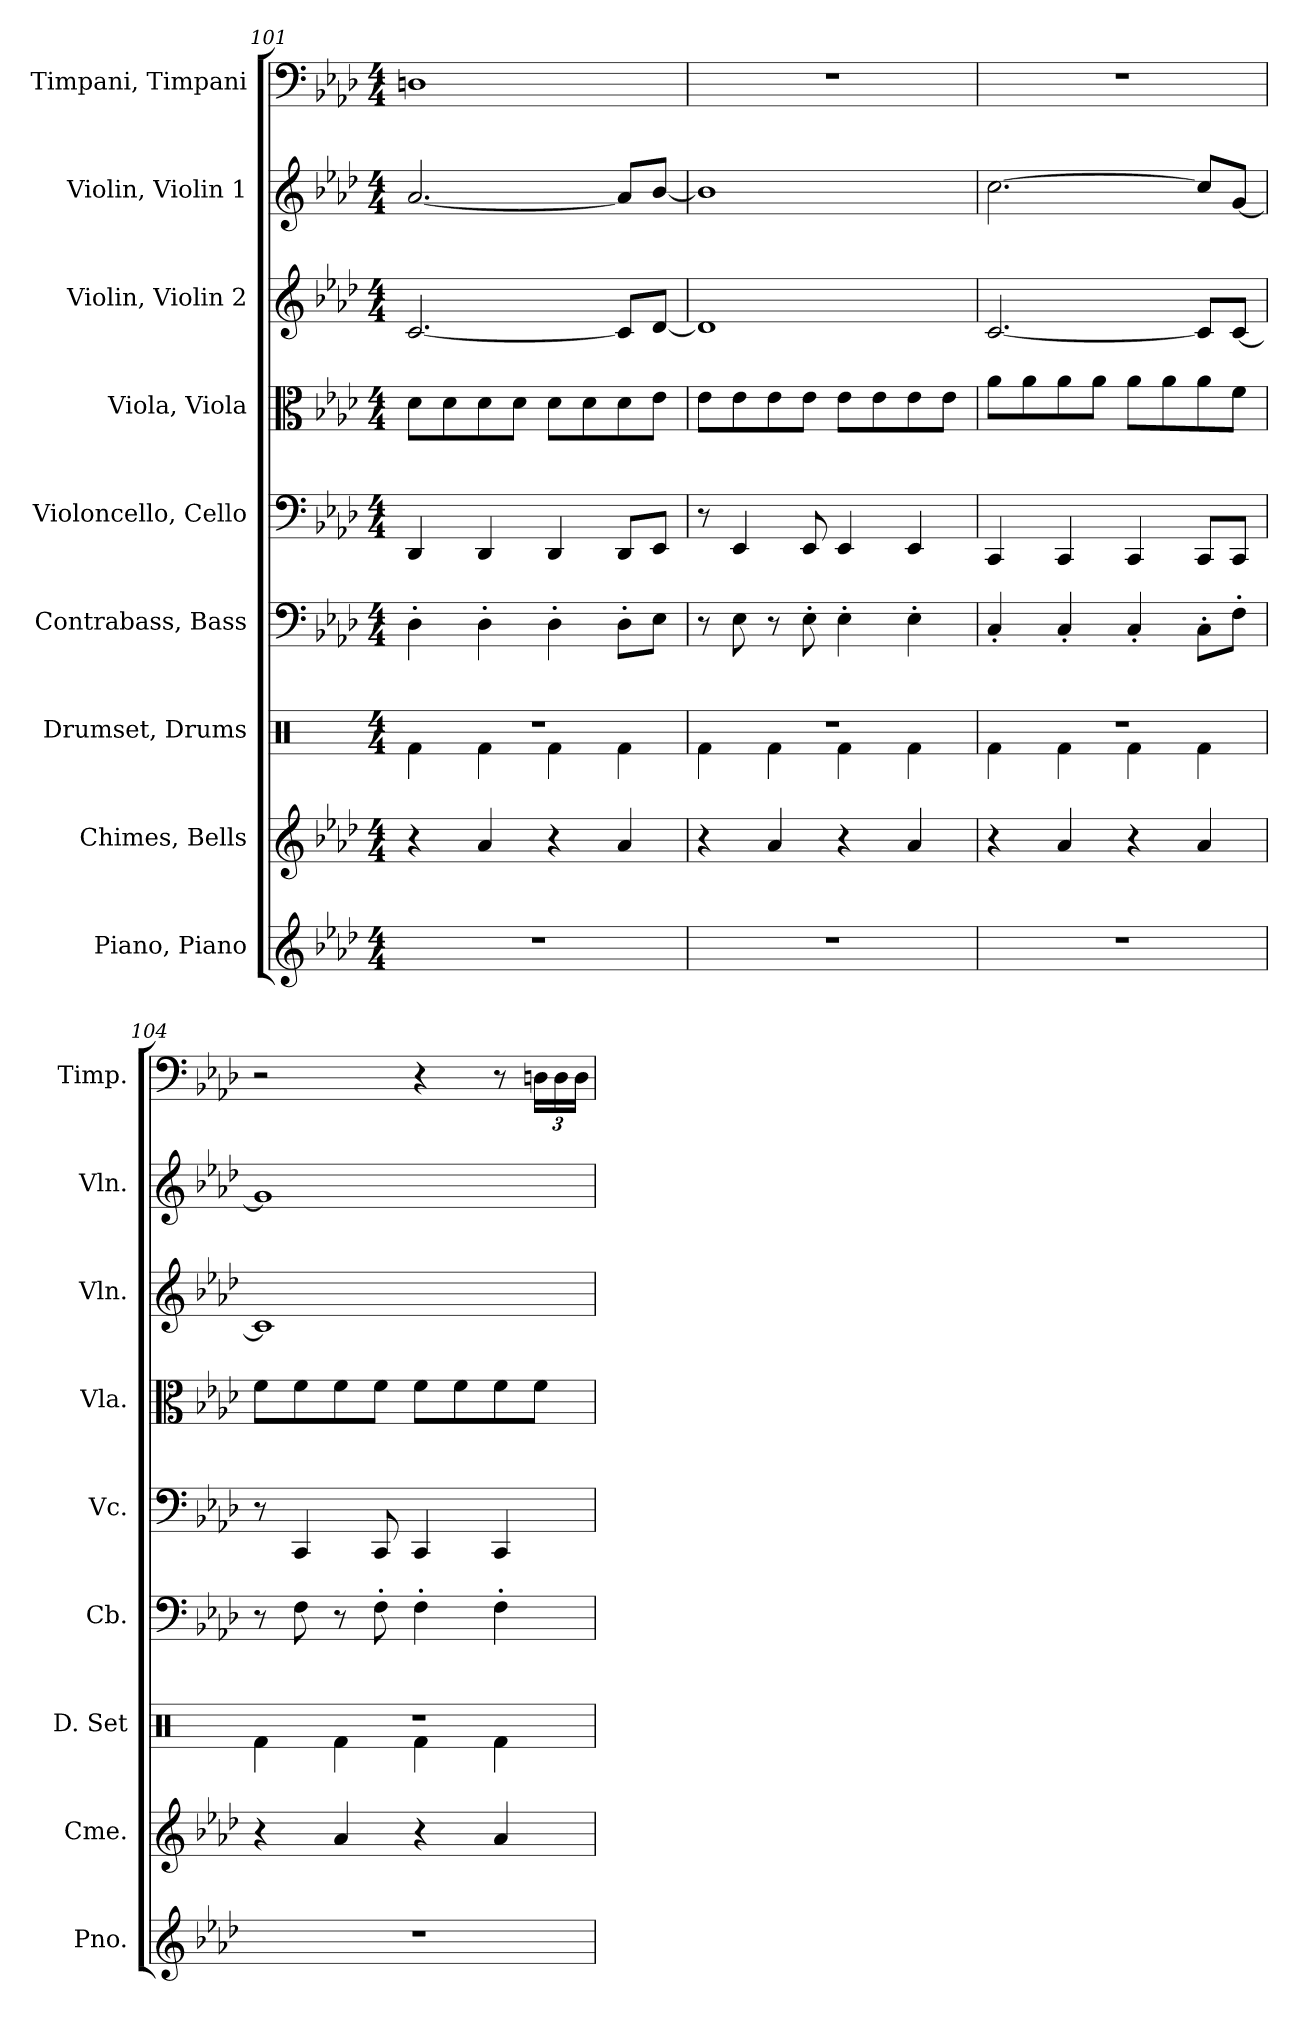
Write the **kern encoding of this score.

**kern	**kern	**kern	**kern	**kern	**kern	**kern	**kern	**kern
*part9	*part8	*part7	*part6	*part5	*part4	*part3	*part2	*part1
*staff9	*staff8	*staff7	*staff6	*staff5	*staff4	*staff3	*staff2	*staff1
*I"Piano, Piano	*I"Chimes, Bells	*I"Drumset, Drums	*I"Contrabass, Bass	*I"Violoncello, Cello	*I"Viola, Viola	*I"Violin, Violin 2	*I"Violin, Violin 1	*I"Timpani, Timpani
*I'Pno.	*I'Cme.	*I'D. Set	*I'Cb.	*I'Vc.	*I'Vla.	*I'Vln.	*I'Vln.	*I'Timp.
!!LO:PB:g=z
*clefG2	*clefG2	*clefX	*clefF4	*clefF4	*clefC3	*clefG2	*clefG2	*clefF4
*	*	*	*ITrd7c12	*	*	*	*	*
*k[b-e-a-d-]	*k[b-e-a-d-]	*k[]	*k[b-e-a-d-]	*k[b-e-a-d-]	*k[b-e-a-d-]	*k[b-e-a-d-]	*k[b-e-a-d-]	*k[b-e-a-d-]
*M4/4	*M4/4	*M4/4	*M4/4	*M4/4	*M4/4	*M4/4	*M4/4	*M4/4
=101	=101	=101	=101	=101	=101	=101	=101	=101
*	*	*^	*	*	*	*	*	*
1r	4r	1r	4Rf\	4DD-'\	4DD-/	8d-\L	[2.c/	[2.a-/	1Dn
.	.	.	.	.	.	8d-\	.	.	.
.	4a-/	.	4Rf\	4DD-'\	4DD-/	8d-\	.	.	.
.	.	.	.	.	.	8d-\J	.	.	.
.	4r	.	4Rf\	4DD-'\	4DD-/	8d-\L	.	.	.
.	.	.	.	.	.	8d-\	.	.	.
.	4a-/	.	4Rf\	8DD-'\L	8DD-/L	8d-\	8c/L]	8a-/L]	.
.	.	.	.	8EE-\J	8EE-/J	8e-\J	[8d-/J	[8b-/J	.
=102	=102	=102	=102	=102	=102	=102	=102	=102	=102
1r	4r	1r	4Rf\	8r	8r	8e-\L	1d-]	1b-]	1r
.	.	.	.	8EE-\	4EE-/	8e-\	.	.	.
.	4a-/	.	4Rf\	8r	.	8e-\	.	.	.
.	.	.	.	8EE-'\	8EE-/	8e-\J	.	.	.
.	4r	.	4Rf\	4EE-'\	4EE-/	8e-\L	.	.	.
.	.	.	.	.	.	8e-\	.	.	.
.	4a-/	.	4Rf\	4EE-'\	4EE-/	8e-\	.	.	.
.	.	.	.	.	.	8e-\J	.	.	.
=103	=103	=103	=103	=103	=103	=103	=103	=103	=103
1r	4r	1r	4Rf\	4CC'/	4CC/	8a-\L	[2.c/	[2.cc\	1r
.	.	.	.	.	.	8a-\	.	.	.
.	4a-/	.	4Rf\	4CC'/	4CC/	8a-\	.	.	.
.	.	.	.	.	.	8a-\J	.	.	.
.	4r	.	4Rf\	4CC'/	4CC/	8a-\L	.	.	.
.	.	.	.	.	.	8a-\	.	.	.
.	4a-/	.	4Rf\	8CC'\L	8CC/L	8a-\	8c/L]	8cc/L]	.
.	.	.	.	8FF'\J	8CC/J	8f\J	[8c/J	[8g/J	.
=104	=104	=104	=104	=104	=104	=104	=104	=104	=104
1r	4r	1r	4Rf\	8r	8r	8f\L	1c]	1g]	2r
.	.	.	.	8FF\	4CC/	8f\	.	.	.
.	4a-/	.	4Rf\	8r	.	8f\	.	.	.
.	.	.	.	8FF'\	8CC/	8f\J	.	.	.
.	4r	.	4Rf\	4FF'\	4CC/	8f\L	.	.	4r
.	.	.	.	.	.	8f\	.	.	.
.	4a-/	.	4Rf\	4FF'\	4CC/	8f\	.	.	8r
*	*	*	*	*	*	*	*	*	*Xbrackettup
.	.	.	.	.	.	8f\J	.	.	24Dn\LL
.	.	.	.	.	.	.	.	.	24D\
.	.	.	.	.	.	.	.	.	24D\JJ
*	*	*v	*v	*	*	*	*	*	*
=	=	=	=	=	=	=	=	=
*-	*-	*-	*-	*-	*-	*-	*-	*-
